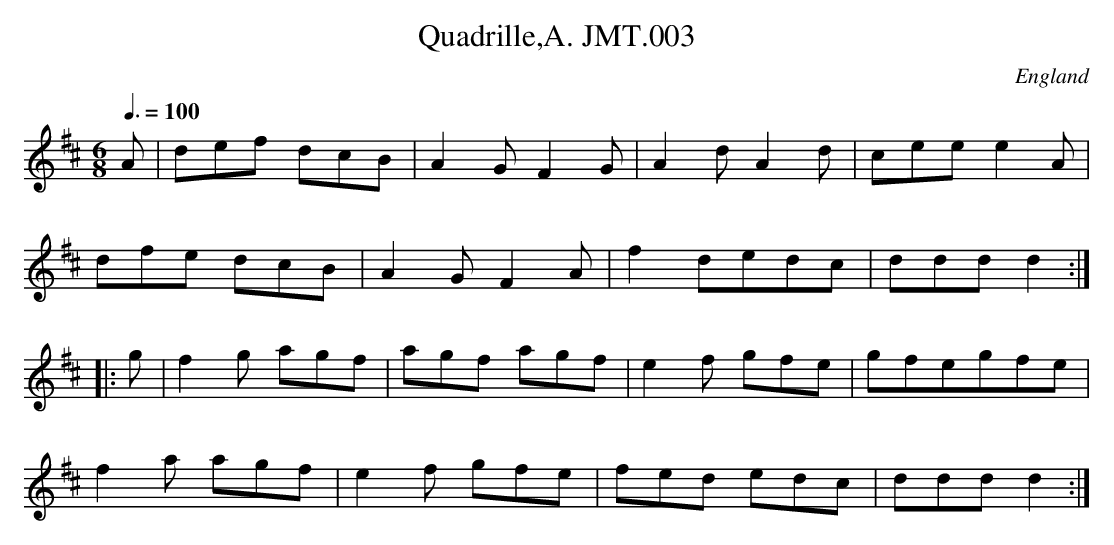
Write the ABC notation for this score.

X:1
T:Quadrille,A. JMT.003
L:1/8
M:6/8
O:England
Q:3/8=100
K:D
A | def dcB | A2 G F2G | A2 d A2 d | cee e2A |!
dfe dcB | A2G F2A | f2dedc | ddd d2  :|!
|: g | f2g agf | agf agf | e2f gfe | gfegfe |!
f2a agf | e2f gfe | fed edc | ddd d2 :|
